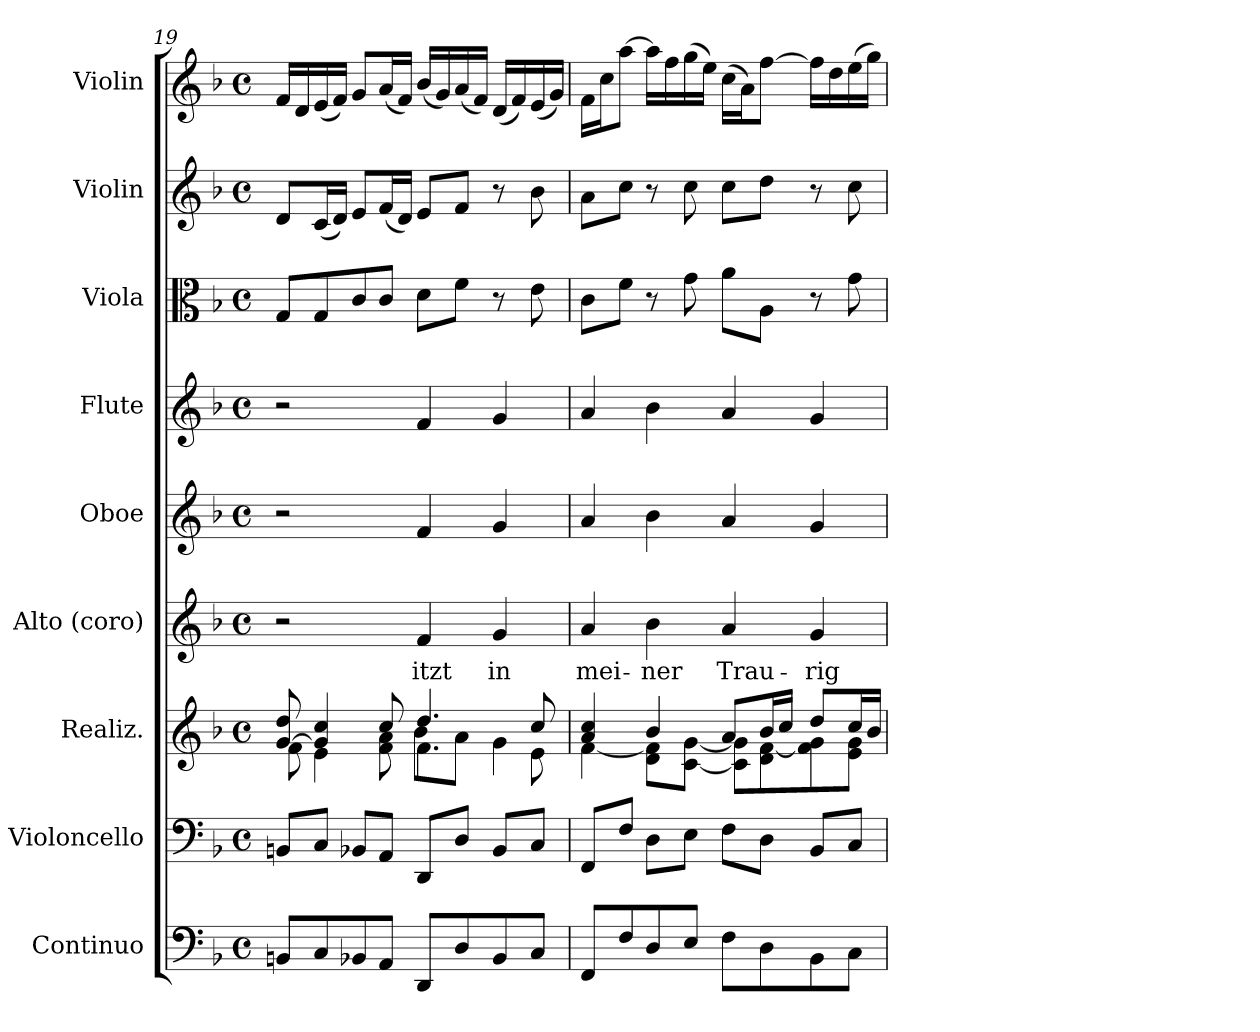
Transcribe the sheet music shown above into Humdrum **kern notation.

**kern	**kern	**kern	**kern	**text	**kern	**kern	**kern	**kern	**kern
*part9	*part8	*part7	*part6	*part6	*part5	*part4	*part3	*part2	*part1
*staff9	*staff8	*staff7	*staff6	*staff6	*staff5	*staff4	*staff3	*staff2	*staff1
*I"Continuo	*I"Violoncello	*I"Realiz.	*I"Alto (coro)	*	*I"Oboe	*I"Flute	*I"Viola	*I"Violin	*I"Violin
*I'Cto.	*I'Vc.	*	*I'A.	*	*I'Ob.	*I'Fl.	*I'Vla.	*I'Vln.	*I'Vln.
*clefF4	*clefF4	*clefG2	*clefG2	*	*clefG2	*clefG2	*clefC3	*clefG2	*clefG2
*ITrd7c12	*	*	*	*	*	*	*	*	*
*k[b-]	*k[b-]	*k[b-]	*k[b-]	*	*k[b-]	*k[b-]	*k[b-]	*k[b-]	*k[b-]
*M4/4	*M4/4	*M4/4	*M4/4	*	*M4/4	*M4/4	*M4/4	*M4/4	*M4/4
*met(c)	*met(c)	*met(c)	*met(c)	*	*met(c)	*met(c)	*met(c)	*met(c)	*met(c)
=19	=19	=19	=19	=19	=19	=19	=19	=19	=19
*	*	*^	*	*	*	*	*	*	*
*	*	*	*^	*	*	*	*	*	*	*
8BBBn/L	8BBn/L	[8g/ 8dd/	8f\	2ryy	2r	.	2r	2r	8G/L	8d/L	16f/LL
.	.	.	.	.	.	.	.	.	.	.	16d/
8CC/	8C/J	4g/] 4cc/	4e\	.	.	.	.	.	8G/	(16c/L	(16e/
.	.	.	.	.	.	.	.	.	.	16d/JJ)	16f/JJ)
8BBB-X/	8BB-X/L	.	.	.	.	.	.	.	8c/	8e/L	8g/L
8AAA/J	8AA/J	8cc/	8f\ 8a\	.	.	.	.	.	8c/J	(16f/L	(16a/L
.	.	.	.	.	.	.	.	.	.	16d/JJ)	16f/JJ)
!	!	!	!	!	!	!LO:LY:b	!	!	!	!	!
8DDD/L	8DD/L	4.dd/	4.f\	8b-\L	4f/	itzt	4f/	4f/	8d\L	8e/L	(16b-/LL
.	.	.	.	.	.	.	.	.	.	.	16g/)
8DD/	8D/J	.	.	8a\J	.	.	.	.	8f\J	8f/J	(16a/
.	.	.	.	.	.	.	.	.	.	.	16f/JJ)
!	!	!	!	!	!	!LO:LY:b	!	!	!	!	!
8BBB-/	8BB-/L	.	.	4g\	4g/	in	4g/	4g/	8r	8r	(16d/LL
.	.	.	.	.	.	.	.	.	.	.	16f/)
8CC/J	8C/J	8cc/	8e\	.	.	.	.	.	8e\	8b-\	(16e/
.	.	.	.	.	.	.	.	.	.	.	16g/JJ)
*	*	*	*v	*v	*	*	*	*	*	*	*
!!LO:LB:g=z
=20	=20	=20	=20	=20	=20	=20	=20	=20	=20	=20
!	!	!	!	!	!LO:LY:b	!	!	!	!	!
8FFF/L	8FF/L	4a/ 4cc/	[4f\	4a/	mei-	4a/	4a/	8c\L	8a\L	16f\LL
.	.	.	.	.	.	.	.	.	.	16cc\J
8FF/	8F/J	.	.	.	.	.	.	8f\J	8cc\J	[8aa\J
!	!	!	!	!	!LO:LY:b	!	!	!	!	!
8DD/	8D\L	4b-/	8d\ 8f\]L	4b-\	-ner	4b-\	4b-\	8r	8r	16aa\LL]
.	.	.	.	.	.	.	.	.	.	16ff\
8EE/J	8E\J	.	[8c\ [8g\J	.	.	.	.	8g\	8cc\	(16gg\
.	.	.	.	.	.	.	.	.	.	16ee\JJ)
!	!	!	!	!	!LO:LY:b	!	!	!	!	!
8FF\L	8F\L	8a/L	8c\] 8g\]L	4a/	Trau-	4a/	4a/	8a\L	8cc\L	(16cc\LL
.	.	.	.	.	.	.	.	.	.	16a\J)
8DD\	8D\J	16b-/L	8d\ [8f\	.	.	.	.	8A\J	8dd\J	[8ff\J
.	.	16cc/JJ	.	.	.	.	.	.	.	.
!	!	!	!	!	!LO:LY:b	!	!	!	!	!
8BBB-\	8BB-/L	8dd/L	8f\] 8g\	4g/	-rig-	4g/	4g/	8r	8r	16ff\LL]
.	.	.	.	.	.	.	.	.	.	16dd\
8CC\J	8C/J	16cc/L	8e\ 8g\J	.	.	.	.	8g\	8cc\	(16ee\
.	.	16b-/JJ	.	.	.	.	.	.	.	16gg\JJ)
*	*	*v	*v	*	*	*	*	*	*	*
=	=	=	=	=	=	=	=	=	=
*-	*-	*-	*-	*-	*-	*-	*-	*-	*-
